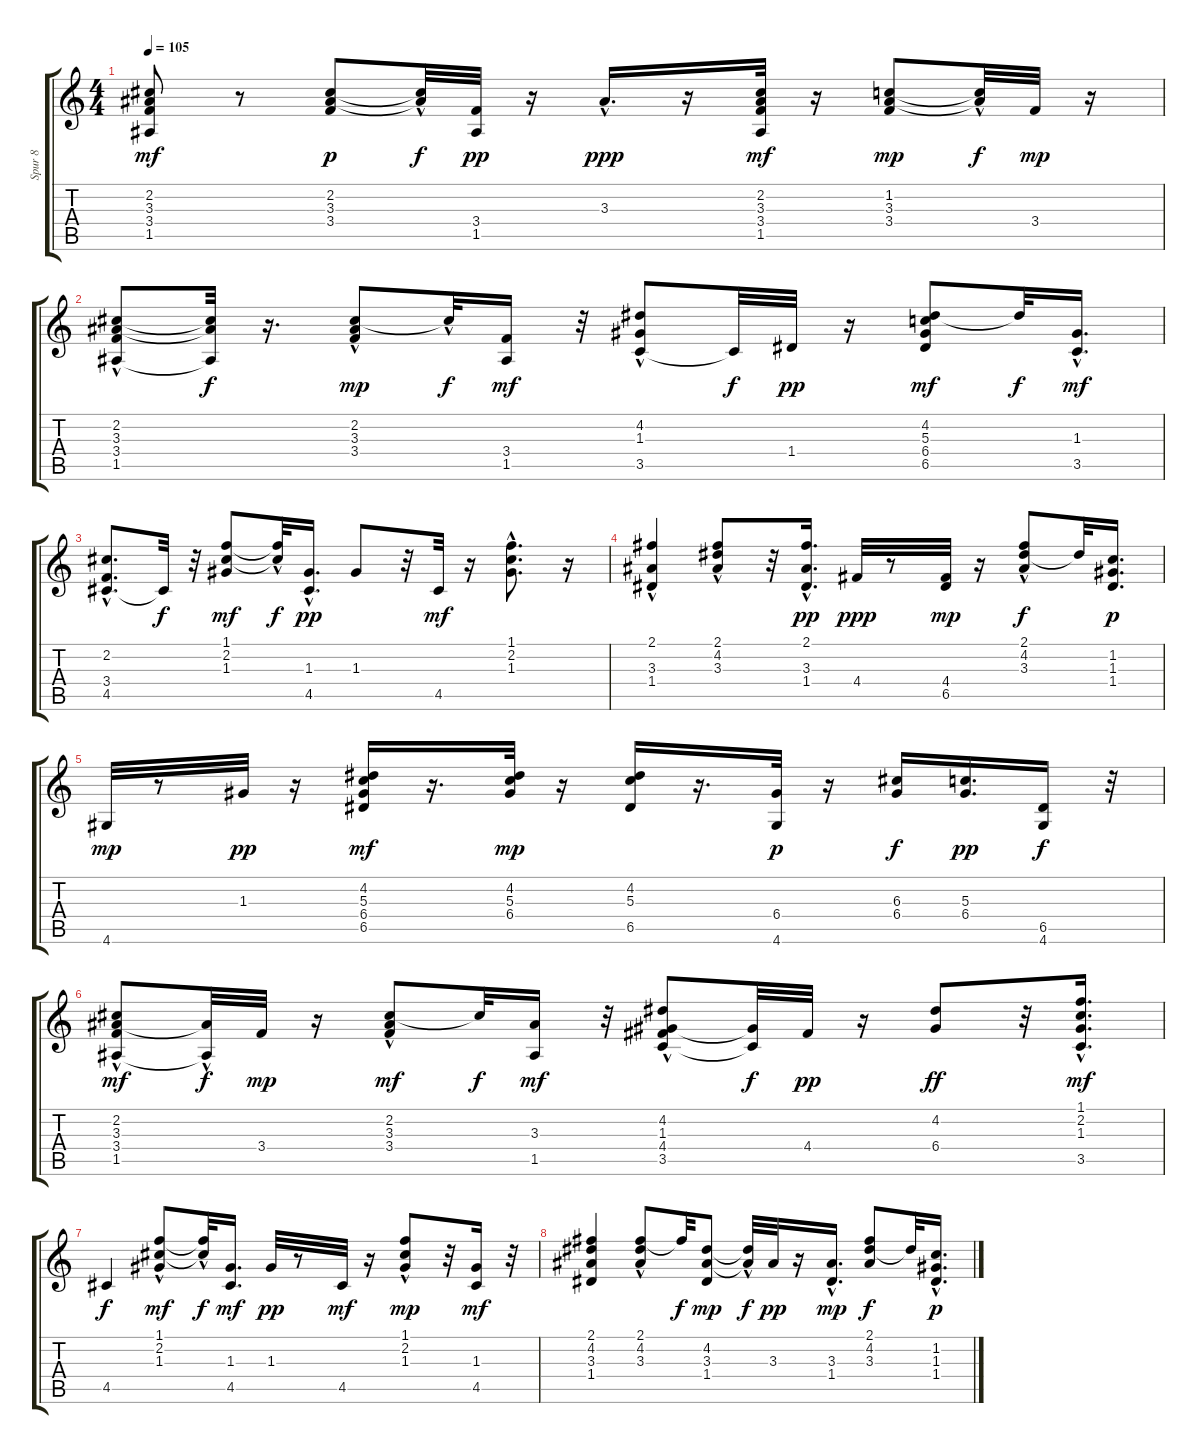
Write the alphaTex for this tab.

\track ("Spur 8" "Spur 8") {instrument acousticguitarsteel}
\staff {score tabs}
\tuning (E4 B3 G3 D3 A2 E2) {hide}
\ts (4 4)
\tempo 105
\clef g2
\ks c
(2.2 3.3 3.4 1.5).8{dy mf} r.8 (2.2 3.3 3.4).8{dy p} (2.2{hac t} 3.3{t}).32{dy f} (3.4 1.5).32{dy pp} r.16 3.3{hac}.16{d dy ppp} r.16 (2.2 3.3 3.4 1.5).32{dy mf} r.16 (1.2 3.3 3.4).8{dy mp} (1.2{hac t} 3.3{t}).32{dy f} 3.4.32{dy mp} r.16 |
(2.2 3.3 3.4{hac} 1.5).8 (2.2{t} 3.3{t} 1.5{t}).32{dy f} r.16{d} (2.2 3.3{hac} 3.4).8{dy mp} 2.2{hac t}.32{dy f} (3.4 1.5).16{dy mf} r.32 (4.2{hac} 1.3 3.5).8 3.5{t}.32{dy f} 1.4.32{dy pp} r.16 (4.2 5.3 6.4 6.5).8{dy mf} 4.2{t}.32{dy f} (1.3{hac} 3.5).16{d dy mf} |
(2.2 3.4 4.5{hac}).8{d} 4.5{t}.32{dy f} r.32 (1.1 2.2 1.3).8{dy mf} (1.1{hac t} 2.2{t}).32{dy f} (1.3 4.5{hac}).16{d dy pp} 1.3.8 r.32 4.5.32{dy mf} r.16 (1.1{hac} 2.2{hac} 1.3).8{d} r.16 |
(2.1{hac} 3.3 1.4).4 (2.1 4.2 3.3{hac}).8 r.32 (2.1 3.3{hac} 1.4).16{d dy pp} 4.4.32{dy ppp} r.8 (4.4 6.5).32{dy mp} r.16 (2.1{hac} 4.2 3.3).8{dy f} 4.2{t}.32 (1.2 1.3 1.4).16{d dy p} |
4.6.32{dy mp} r.8 1.3.32{dy pp} r.16 (4.2 5.3 6.4 6.5).16{dy mf} r.16{d} (4.2 5.3 6.4).32{dy mp} r.16 (4.2 5.3 6.5).16 r.16{d} (6.4 4.6).32{dy p} r.16 (6.3 6.4).16{dy f} (5.3 6.4).16{d dy pp} (6.5 4.6).16{dy f} r.32 |
(2.2 3.3 3.4{hac} 1.5).8{dy mf} (3.3{t} 1.5{hac t}).32{dy f} 3.4.32{dy mp} r.16 (2.2 3.3{hac} 3.4{hac}).8{dy mf} 2.2{t}.32{dy f} (3.3 1.5).16{dy mf} r.32 (4.2 1.3 4.4{hac} 3.5).8 (1.3{t} 3.5{t}).32{dy f} 4.4.32{dy pp} r.16 (4.2 6.4).8{dy ff} r.32 (1.1 2.2 1.3{hac} 3.5).16{d dy mf} |
4.5.4{dy f} (1.1 2.2 1.3{hac}).8{dy mf} (1.1{hac t} 2.2{hac t}).32{dy f} (1.3 4.5).16{d dy mf} 1.3.32{dy pp} r.8 4.5.32{dy mf} r.16 (1.1{hac} 2.2 1.3).8{dy mp} r.32 (1.3 4.5).16{dy mf} r.32 |
(2.1 4.2 3.3 1.4).4 (2.1 4.2 3.3{hac}).8 2.1{t}.32{dy f} (4.2 3.3 1.4).8{dy mp} (4.2{hac t} 3.3{t}).32{dy f} 3.3.32{dy pp} r.16 (3.3 1.4{hac}).16{d dy mp} (2.1 4.2 3.3).8{dy f} 4.2{t}.32 (1.2{hac} 1.3 1.4).16{d dy p}
